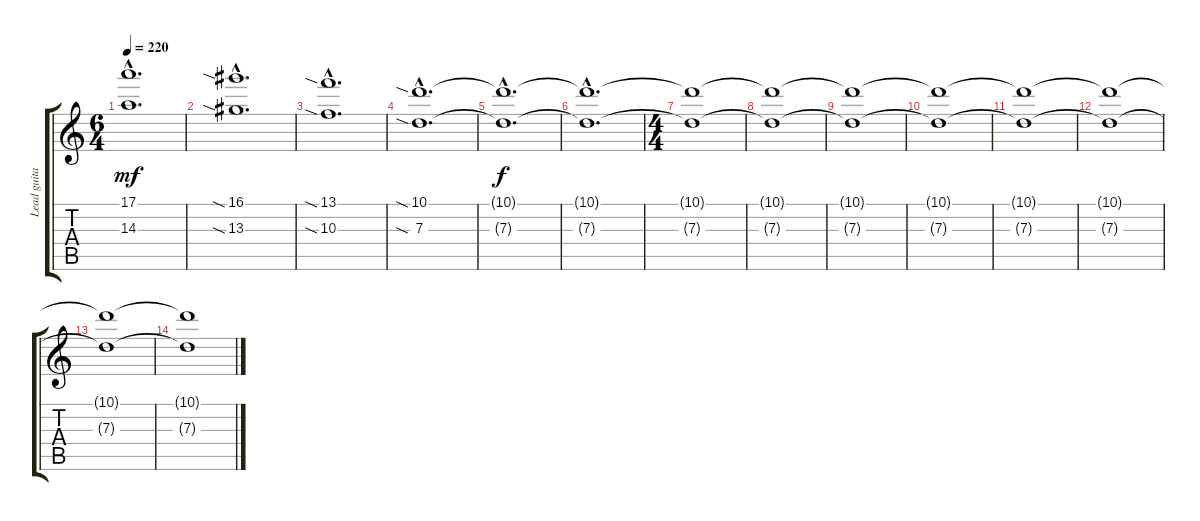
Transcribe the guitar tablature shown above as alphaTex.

\track ("Lead guitar" "Lead guita") {instrument overdrivenguitar}
\staff {score tabs}
\tuning (E4 B3 G3 D3 A2 D2) {hide}
\ts (6 4)
\tempo 220
\clef g2
\ks c
(17.1{hac} 14.3{hac}).1{d dy mf volume 14 instrument overdrivenguitar} |
(16.1{sia hac} 13.3{sia hac}).1{d} |
(13.1{sia hac} 10.3{sia hac}).1{d} |
(10.1{sia hac} 7.3{sia hac}).1{d} |
(10.1{hac t} 7.3{hac t}).1{d dy f volume 16} |
(10.1{hac t} 7.3{hac t}).1{d} |
\ts (4 4)
(10.1{t} 7.3{t}).1 |
(10.1{t} 7.3{t}).1 |
(10.1{t} 7.3{t}).1 |
(10.1{t} 7.3{t}).1 |
(10.1{t} 7.3{t}).1 |
(10.1{t} 7.3{t}).1 |
(10.1{t} 7.3{t}).1 |
(10.1{t} 7.3{t}).1
